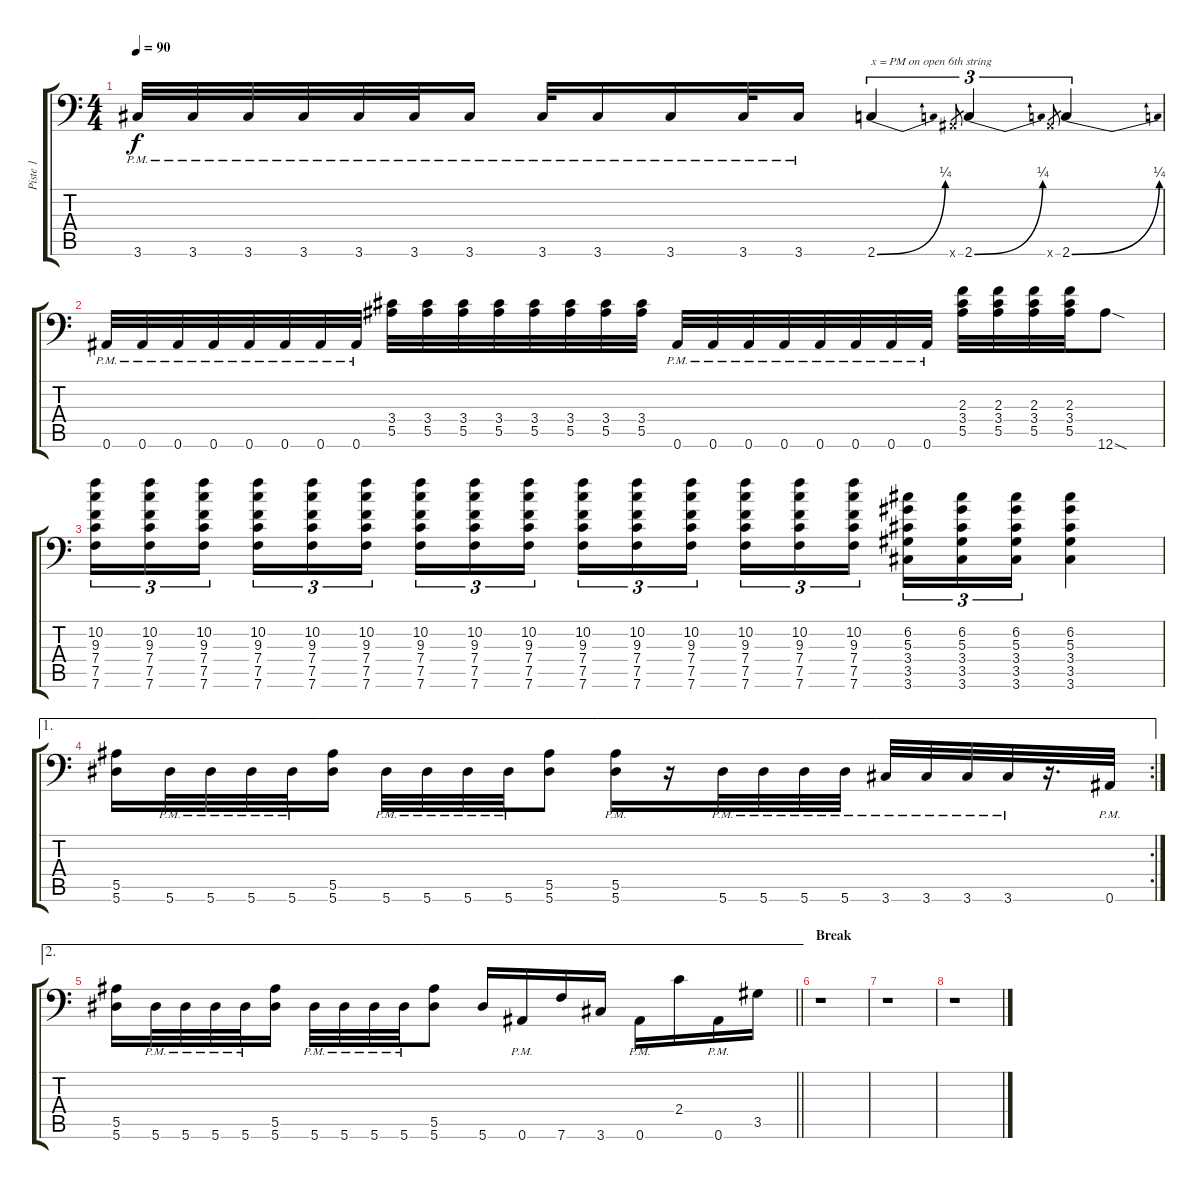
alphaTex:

\track ("Piste 1" "Piste 1") {instrument distortionguitar}
\staff {score tabs}
\tuning (C4 G3 Eb3 Bb2 F2 Bb1) {hide}
\ts (4 4)
\tempo 90
\clef f4
\ks c
3.6{pm}.32{dy f} 3.6{pm}.32 3.6{pm}.32 3.6{pm}.32 3.6{pm}.32 3.6{pm}.32 3.6{pm}.16 3.6{pm}.32 3.6{pm}.16 3.6{pm}.16 3.6{pm}.32 3.6{pm}.16 2.6{be (bend 0 0 60 1)}.4{tu (3 2) txt "x = PM on open 6th string"} 0.6{x}.8{gr} 2.6{be (bend 0 0 60 1)}.4{tu (3 2)} 0.6{x}.8{gr} 2.6{be (bend 0 0 60 1)}.4{tu (3 2)} |
0.6{pm}.32 0.6{pm}.32 0.6{pm}.32 0.6{pm}.32 0.6{pm}.32 0.6{pm}.32 0.6{pm}.32 0.6{pm}.32 (3.4 5.5).32 (3.4 5.5).32 (3.4 5.5).32 (3.4 5.5).32 (3.4 5.5).32 (3.4 5.5).32 (3.4 5.5).32 (3.4 5.5).32 0.6{pm}.32 0.6{pm}.32 0.6{pm}.32 0.6{pm}.32 0.6{pm}.32 0.6{pm}.32 0.6{pm}.32 0.6{pm}.32 (2.3 3.4 5.5).32 (2.3 3.4 5.5).32 (2.3 3.4 5.5).32 (2.3 3.4 5.5).32 12.6{sod}.8 |
(10.2 9.3 7.4 7.5 7.6).16{tu (3 2)} (10.2 9.3 7.4 7.5 7.6).16{tu (3 2)} (10.2 9.3 7.4 7.5 7.6).16{tu (3 2) beam splitsecondary} (10.2 9.3 7.4 7.5 7.6).16{tu (3 2)} (10.2 9.3 7.4 7.5 7.6).16{tu (3 2)} (10.2 9.3 7.4 7.5 7.6).16{tu (3 2)} (10.2 9.3 7.4 7.5 7.6).16{tu (3 2)} (10.2 9.3 7.4 7.5 7.6).16{tu (3 2)} (10.2 9.3 7.4 7.5 7.6).16{tu (3 2) beam splitsecondary} (10.2 9.3 7.4 7.5 7.6).16{tu (3 2)} (10.2 9.3 7.4 7.5 7.6).16{tu (3 2)} (10.2 9.3 7.4 7.5 7.6).16{tu (3 2)} (10.2 9.3 7.4 7.5 7.6).16{tu (3 2)} (10.2 9.3 7.4 7.5 7.6).16{tu (3 2)} (10.2 9.3 7.4 7.5 7.6).16{tu (3 2) beam splitsecondary} (6.2 5.3 3.4 3.5 3.6).16{tu (3 2)} (6.2 5.3 3.4 3.5 3.6).16{tu (3 2)} (6.2 5.3 3.4 3.5 3.6).16{tu (3 2)} (6.2 5.3 3.4 3.5 3.6).4 |
\ae 1
\rc 2
(5.5 5.6).16 5.6{pm}.32 5.6{pm}.32 5.6{pm}.32 5.6{pm}.32 (5.5 5.6).16 5.6{pm}.32 5.6{pm}.32 5.6{pm}.32 5.6{pm}.32 (5.5 5.6).8 (5.5{pm} 5.6{pm}).16 r.16 5.6{pm}.32 5.6{pm}.32 5.6{pm}.32 5.6{pm}.32 3.6{pm}.32 3.6{pm}.32 3.6{pm}.32 3.6{pm}.32 r.16{d} 0.6{pm}.32 |
\ae 2
\barLineRight lightlight
(5.5 5.6).16 5.6{pm}.32 5.6{pm}.32 5.6{pm}.32 5.6{pm}.32 (5.5 5.6).16 5.6{pm}.32 5.6{pm}.32 5.6{pm}.32 5.6{pm}.32 (5.5 5.6).8 5.6.16 0.6{pm}.16 7.6.16 3.6.16 0.6{pm}.16 2.4.16 0.6{pm}.16 3.5.16 |
\section ("" "Break")
r.1 |
r.1 |
r.1
